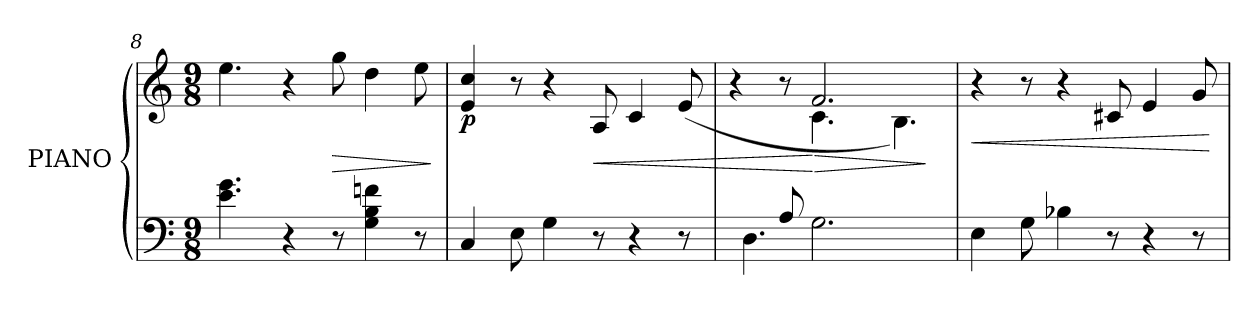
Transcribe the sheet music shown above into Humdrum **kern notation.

**kern	**kern	**dynam
*part1	*part1	*part1
*staff2	*staff1	*staff1/2
*I"PIANO	*	*
*I'Pno.	*	*
*clefF4	*clefG2	*
*k[]	*k[]	*
*M9/8	*M9/8	*
=8	=8	=8
4.e\ 4.g\	4.ee\	.
4r	4r	.
!	!	!LO:HP:b
8r	8gg\	>
4G\ 4B\ 4fn\	4dd\	.
8r	8ee\	.
.	.	]
=9	=9	=9
!	!	!LO:DY:b
(<4C/	4e/ 4cc/	p
8E\	8r	.
4G\	4r	.
!	!	!LO:HP:b
8r	8A/	<
4r	4c/	.
8r	(8e/	.
=10	=10	=10
*^	*^	*
4D/yy	4.D\	4r	4ryy	.
8A/	.	8r	8ryy	.
!	!	!	!	!LO:HP:n=1:b
2.G\	4ryy	2.f/	4.c\	[ >
.	2ryy	.	.	.
.	.	.	4.B\)	.
*v	*v	*	*	*
*	*v	*v	*
.	.	]
!!LO:LB:g=z
=11	=11	=11
!	!	!LO:HP:b
4E\	4r	<
8G\	8r	.
4B-X\	4r	.
8r	8c#X/	.
4r	4e/	.
8r	(8g/	.
.	.	[
=	=	=
*-	*-	*-
